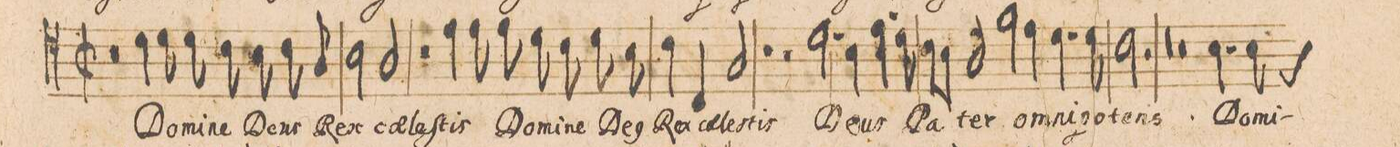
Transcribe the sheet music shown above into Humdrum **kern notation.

**kern	**text
*I"[Tenor I]	*
*clefC4	*
*k[]	*
*met(C|)	*
*M2/1	*
0r	.
=28-	=28-
4d\	Do-
8d\	-mi-
8d\	-ne
8c\	De-
8B\	-us
8c\	Rex
8A/	cae-
2B\	-le-
2A/	-ſtis
=29-	=29-
1r	.
4e\	Do-
8e\	-mi-
8e\	-ne
8d\	De-
8c\	-(us)
8d\	Rex
8B\	cae-
=30-	=30-
4c\	-le-
4C/	.
2G/	-stis
1r	.
=31-	=31-
2r	.
2.d\	De-
4B\	-us
4.e\	Pa-
8d\	.
=32-	=32-
8c\L	.
8B\J	.
2A/	-ter
2f\	om-
4e\	.
4.d\	-ni-
8d\	-po-
=33-	=33-
2c\	-tens
2r	.
00r	.
=34-	=34-
=35-	=35-
0r	.
=36-	=36-
4.B\	Do-
*custos:E	*
8B\	-mi-
*-	*-
